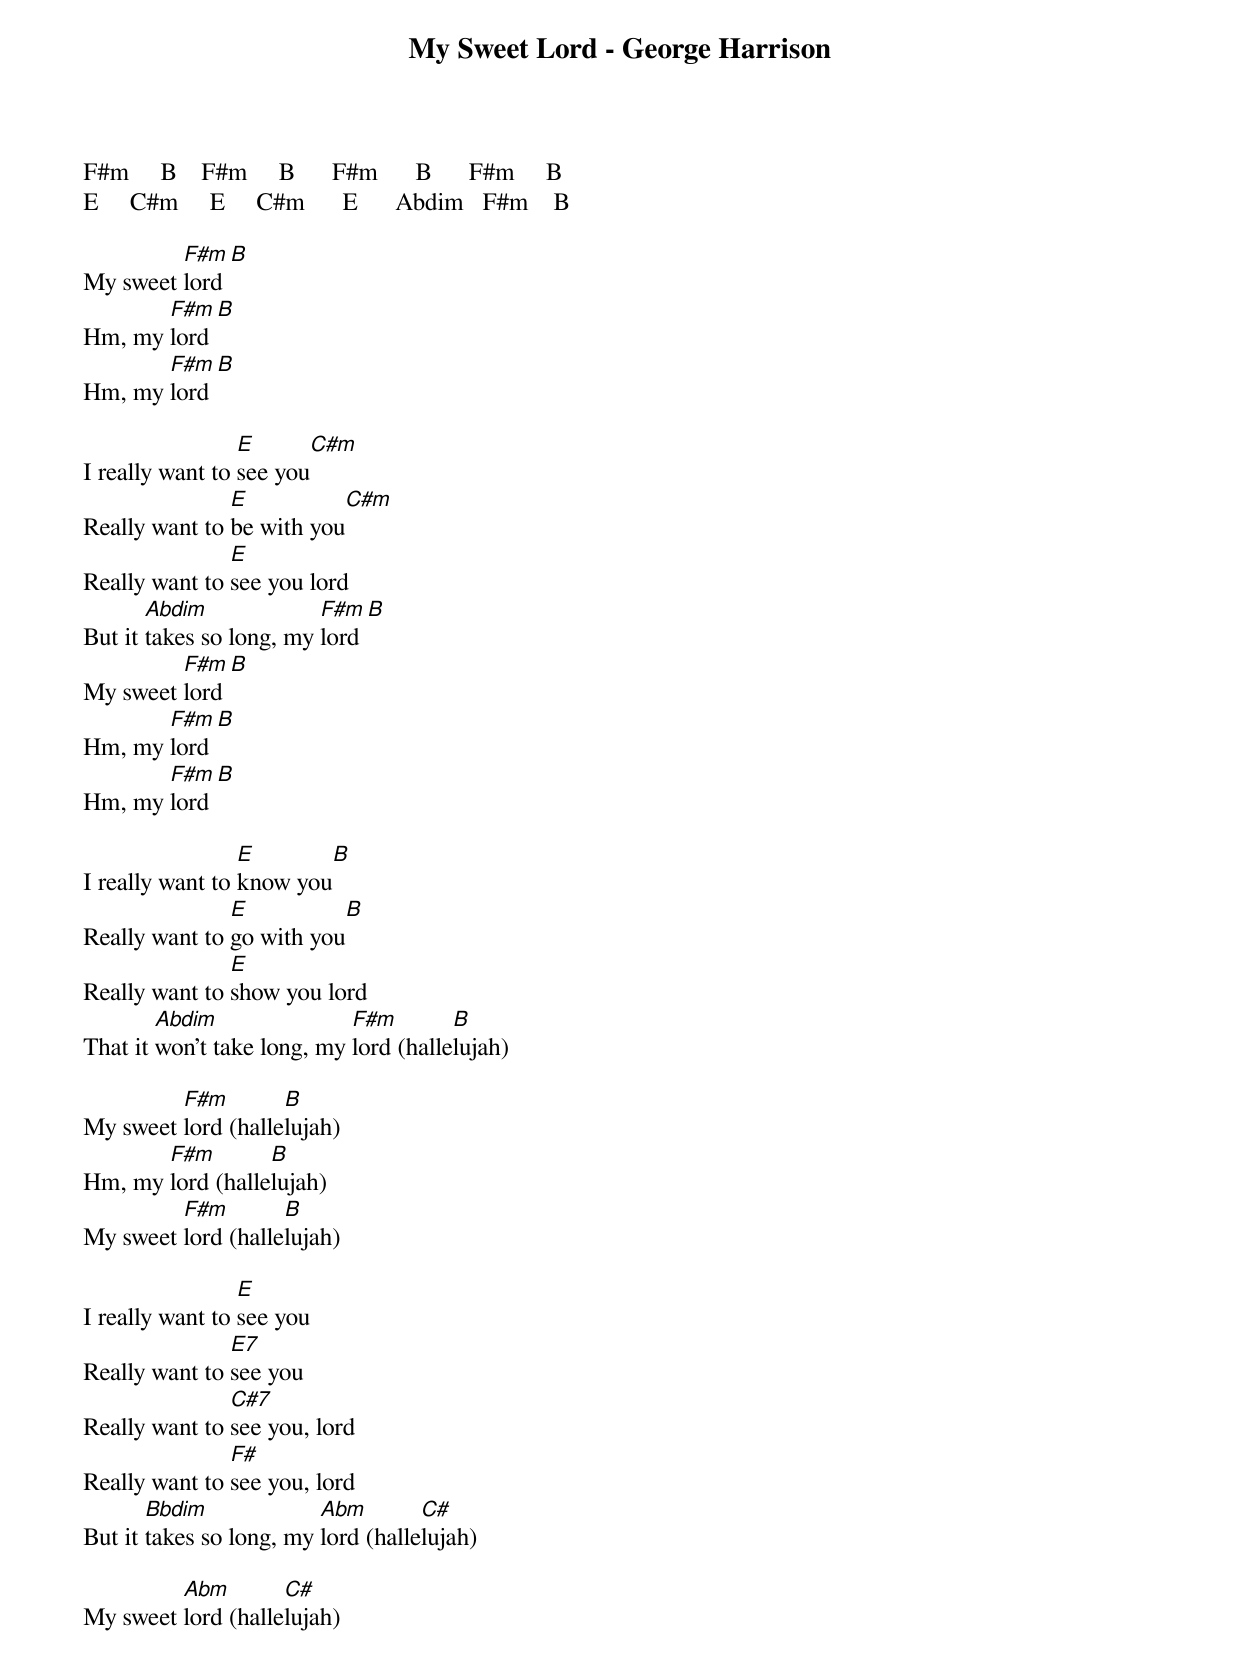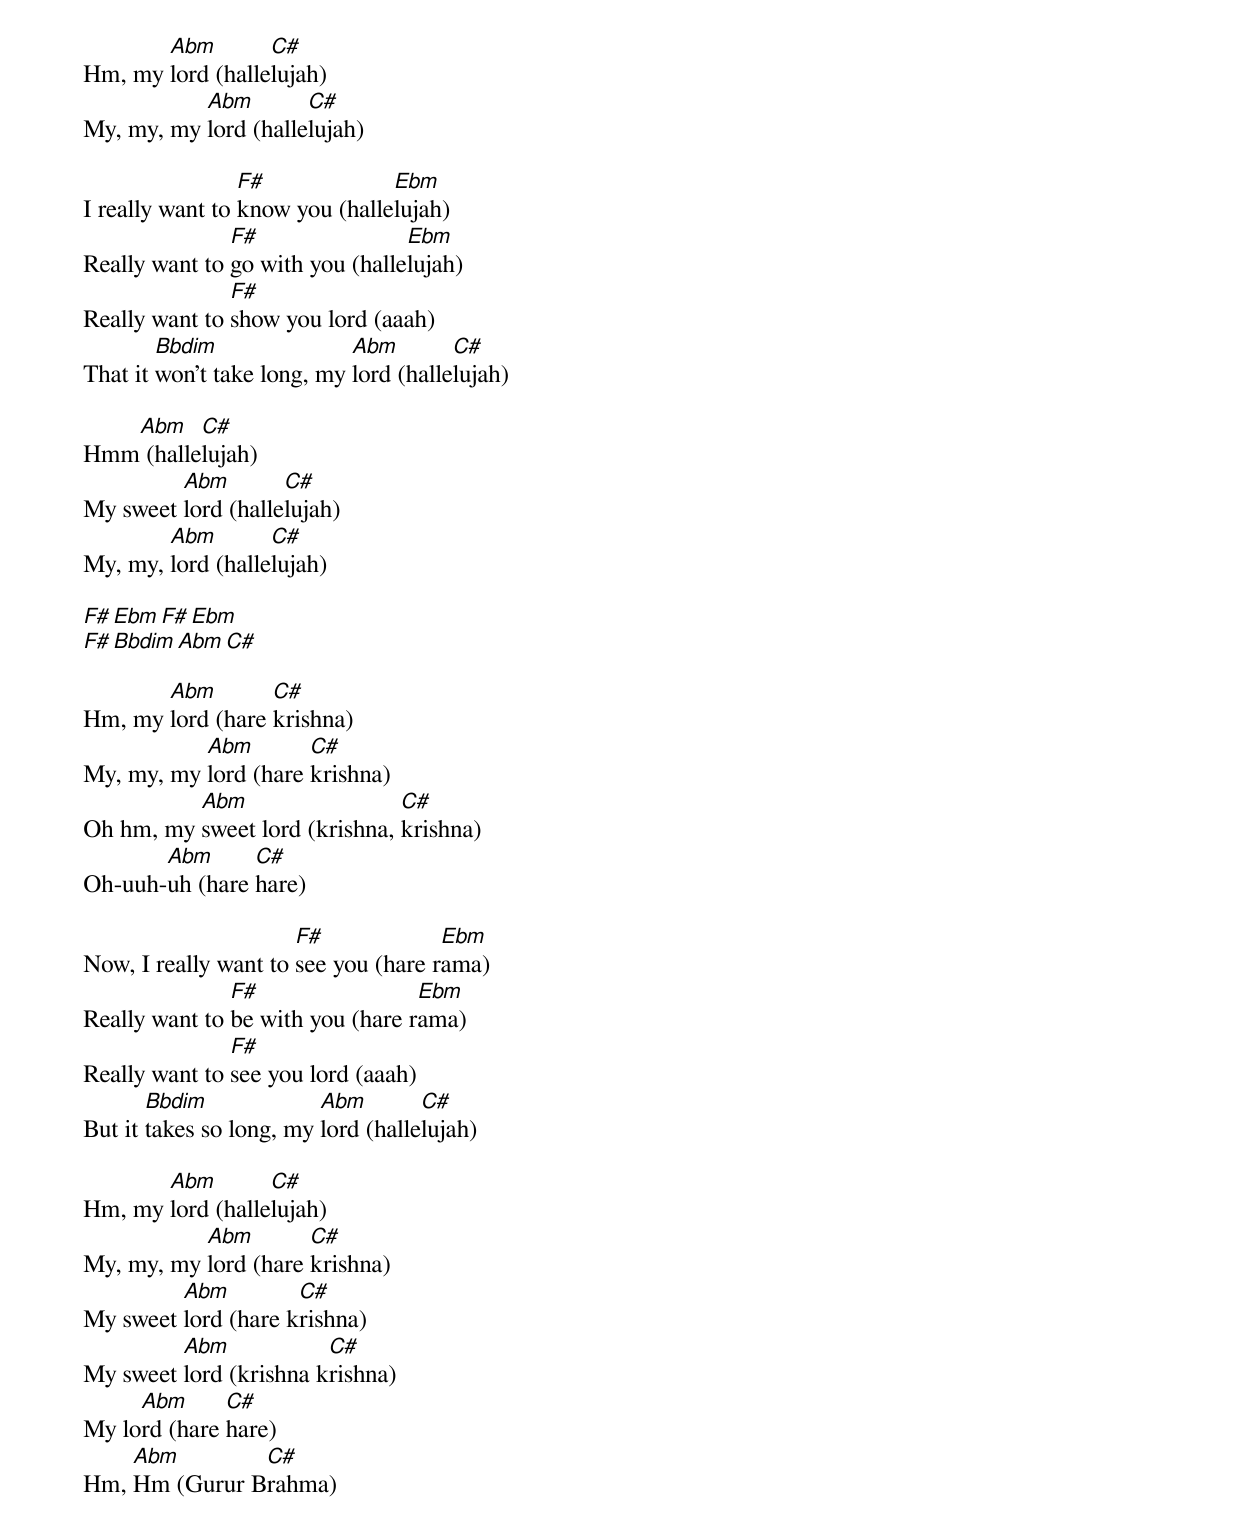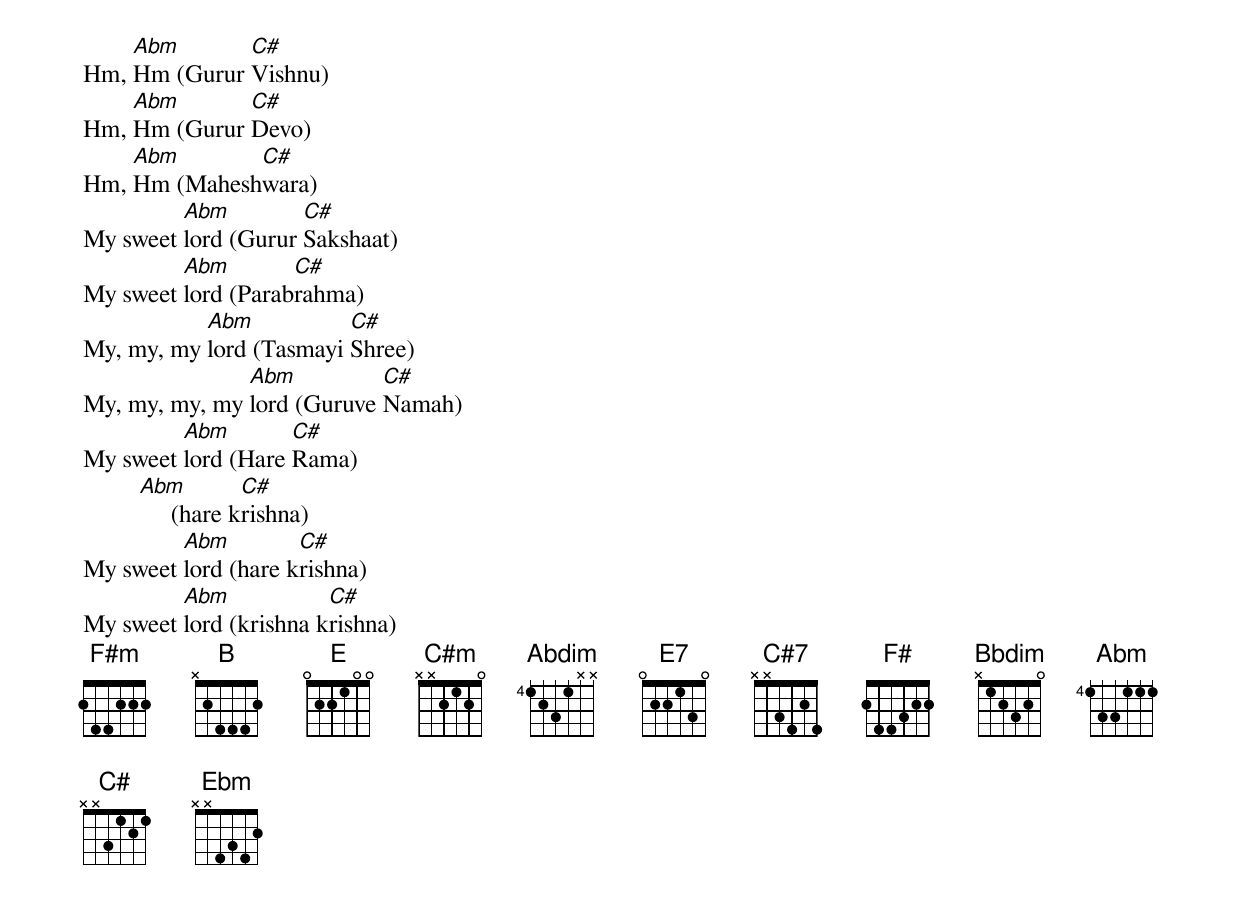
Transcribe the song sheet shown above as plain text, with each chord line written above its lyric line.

My Sweet Lord - George Harrison

F#m     B    F#m     B      F#m      B      F#m     B
{Guitar solo}
E     C#m     E     C#m      E      Abdim   F#m    B

         F#m      B
My sweet lord
       F#m        B
Hm, my lord
       F#m       B
Hm, my lord

                 E          C#m
I really want to see you
               E              C#m
Really want to be with you
               E
Really want to see you lord
       Abdim             F#m    B
But it takes so long, my lord
         F#m      B
My sweet lord
       F#m        B
Hm, my lord
       F#m       B
Hm, my lord

                 E          B
I really want to know you
               E             B
Really want to go with you
               E
Really want to show you lord
        Abdim               F#m        B
That it won't take long, my lord (hallelujah)

         F#m        B
My sweet lord (hallelujah)
       F#m        B
Hm, my lord (hallelujah)
         F#m        B
My sweet lord (hallelujah)

                 E
I really want to see you
               E7
Really want to see you
               C#7
Really want to see you, lord
               F#
Really want to see you, lord
       Bbdim             Abm        C#
But it takes so long, my lord (hallelujah)

         Abm        C#
My sweet lord (hallelujah)
       Abm        C#
Hm, my lord (hallelujah)
           Abm        C#
My, my, my lord (hallelujah)

                 F#             Ebm
I really want to know you (hallelujah)
               F#                Ebm
Really want to go with you (hallelujah)
               F#
Really want to show you lord (aaah)
        Bbdim               Abm        C#
That it won't take long, my lord (hallelujah)

   Abm    C#
Hmm (hallelujah)
         Abm        C#
My sweet lord (hallelujah)
        Abm        C#
My, my, lord (hallelujah)

F#    Ebm      F#      Ebm
F#    Bbdim    Abm      C#

       Abm        C#
Hm, my lord (hare krishna)
           Abm        C#
My, my, my lord (hare krishna)
          Abm                  C#
Oh hm, my sweet lord (krishna, krishna)
       Abm      C#
Oh-uuh-uh (hare hare)

                      F#             Ebm
Now, I really want to see you (hare rama)
               F#                 Ebm
Really want to be with you (hare rama)
               F#
Really want to see you lord (aaah)
       Bbdim             Abm        C#
But it takes so long, my lord (hallelujah)

       Abm        C#
Hm, my lord (hallelujah)
           Abm        C#
My, my, my lord (hare krishna)
         Abm         C#
My sweet lord (hare krishna)
         Abm            C#
My sweet lord (krishna krishna)
     Abm      C#
My lord (hare hare)
    Abm        C#
Hm, Hm (Gurur Brahma)
    Abm       C#
Hm, Hm (Gurur Vishnu)
    Abm       C#
Hm, Hm (Gurur Devo)
    Abm       C#
Hm, Hm (Maheshwara)
         Abm         C#
My sweet lord (Gurur Sakshaat)
         Abm        C#
My sweet lord (Parabrahma)
           Abm           C#
My, my, my lord (Tasmayi Shree)
               Abm          C#
My, my, my, my lord (Guruve Namah)
         Abm        C#
My sweet lord (Hare Rama)
         Abm         C#
              (hare krishna)
         Abm         C#
My sweet lord (hare krishna)
         Abm            C#
My sweet lord (krishna krishna)
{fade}
